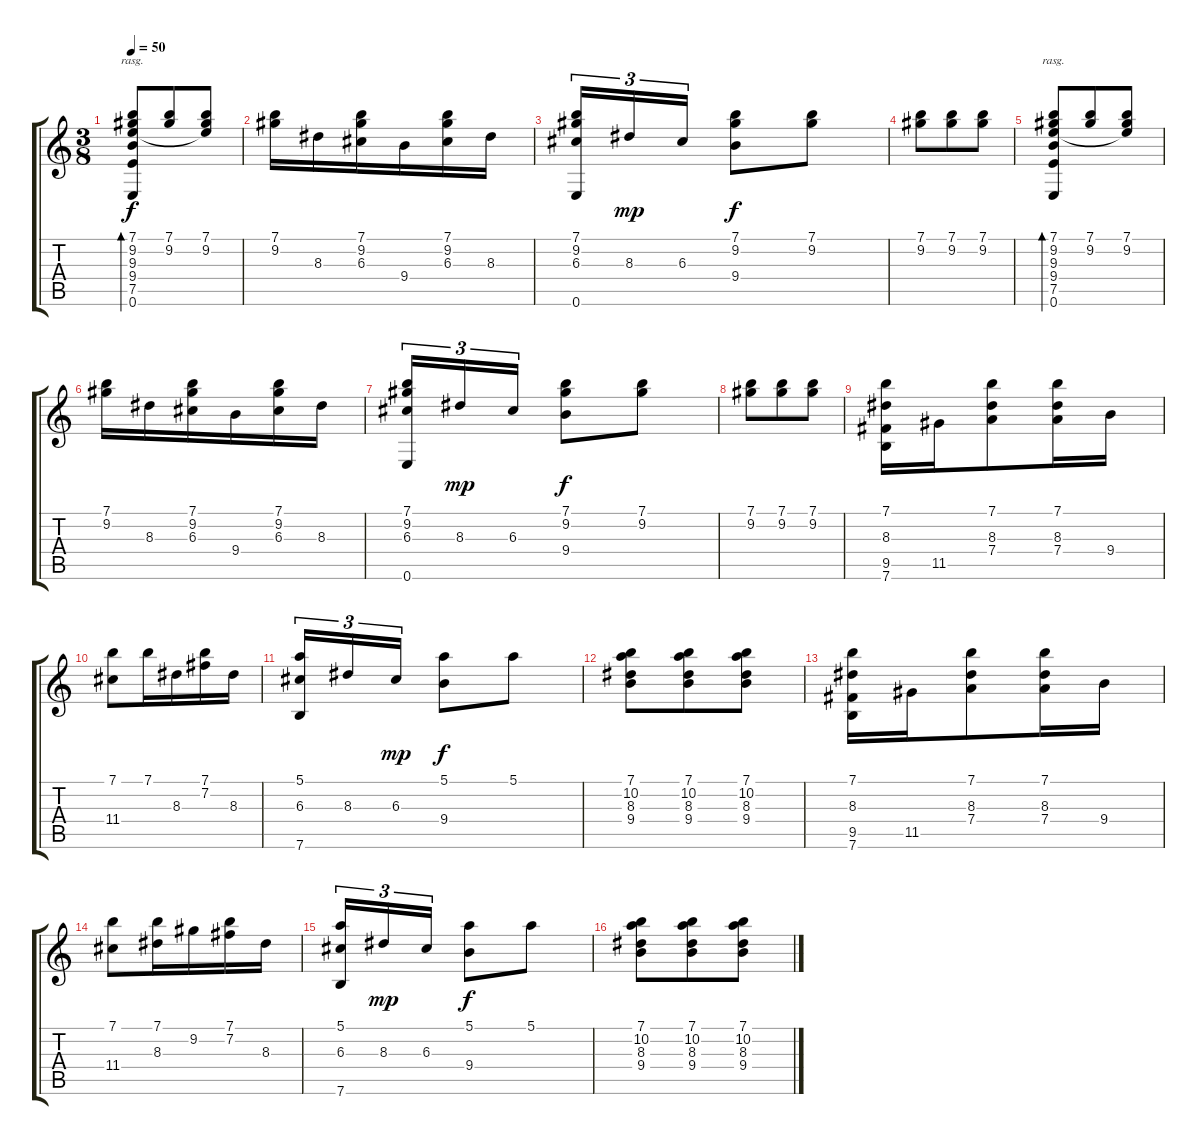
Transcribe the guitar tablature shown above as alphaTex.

\track "" {instrument acousticguitarnylon}
\staff {score tabs}
\tuning (E4 B3 G3 D3 A2 E2) {hide}
\ts (3 8)
\tempo 50
\clef g2
\ks c
(7.1 9.2 9.3 9.4 7.5 0.6).8{bd 60 rasg ii dy f instrument acousticguitarnylon} (7.1 9.2).8 (7.1 9.2 9.3{t}).8 |
(7.1 9.2).16 8.3.16 (7.1 9.2 6.3).16 9.4.16 (7.1 9.2 6.3).16 8.3.16 |
(7.1 9.2 6.3 0.6).16{tu (3 2)} 8.3.16{tu (3 2) dy mp} 6.3.16{tu (3 2)} (7.1 9.2 9.4).8{dy f} (7.1 9.2).8 |
(7.1 9.2).8 (7.1 9.2).8 (7.1 9.2).8 |
(7.1 9.2 9.3 9.4 7.5 0.6).8{bd 60 rasg ii} (7.1 9.2).8 (7.1 9.2 9.3{t}).8 |
(7.1 9.2).16 8.3.16 (7.1 9.2 6.3).16 9.4.16 (7.1 9.2 6.3).16 8.3.16 |
(7.1 9.2 6.3 0.6).16{tu (3 2)} 8.3.16{tu (3 2) dy mp} 6.3.16{tu (3 2)} (7.1 9.2 9.4).8{dy f} (7.1 9.2).8 |
(7.1 9.2).8 (7.1 9.2).8 (7.1 9.2).8 |
(7.1 8.3 9.5 7.6).16 11.5.16 (7.1 8.3 7.4).8 (7.1 8.3 7.4).16 9.4.16 |
(7.1 11.4).8 7.1.16 8.3.16 (7.1 7.2).16 8.3.16 |
(5.1 6.3 7.6).16{tu (3 2)} 8.3.16{tu (3 2)} 6.3.16{tu (3 2) dy mp} (5.1 9.4).8{dy f} 5.1.8 |
(7.1 10.2 8.3 9.4).8 (7.1 10.2 8.3 9.4).8 (7.1 10.2 8.3 9.4).8 |
(7.1 8.3 9.5 7.6).16 11.5.16 (7.1 8.3 7.4).8 (7.1 8.3 7.4).16 9.4.16 |
(7.1 11.4).8 (7.1 8.3).16 9.2.16 (7.1 7.2).16 8.3.16 |
(5.1 6.3 7.6).16{tu (3 2)} 8.3.16{tu (3 2) dy mp} 6.3.16{tu (3 2)} (5.1 9.4).8{dy f} 5.1.8 |
(7.1 10.2 8.3 9.4).8 (7.1 10.2 8.3 9.4).8 (7.1 10.2 8.3 9.4).8
